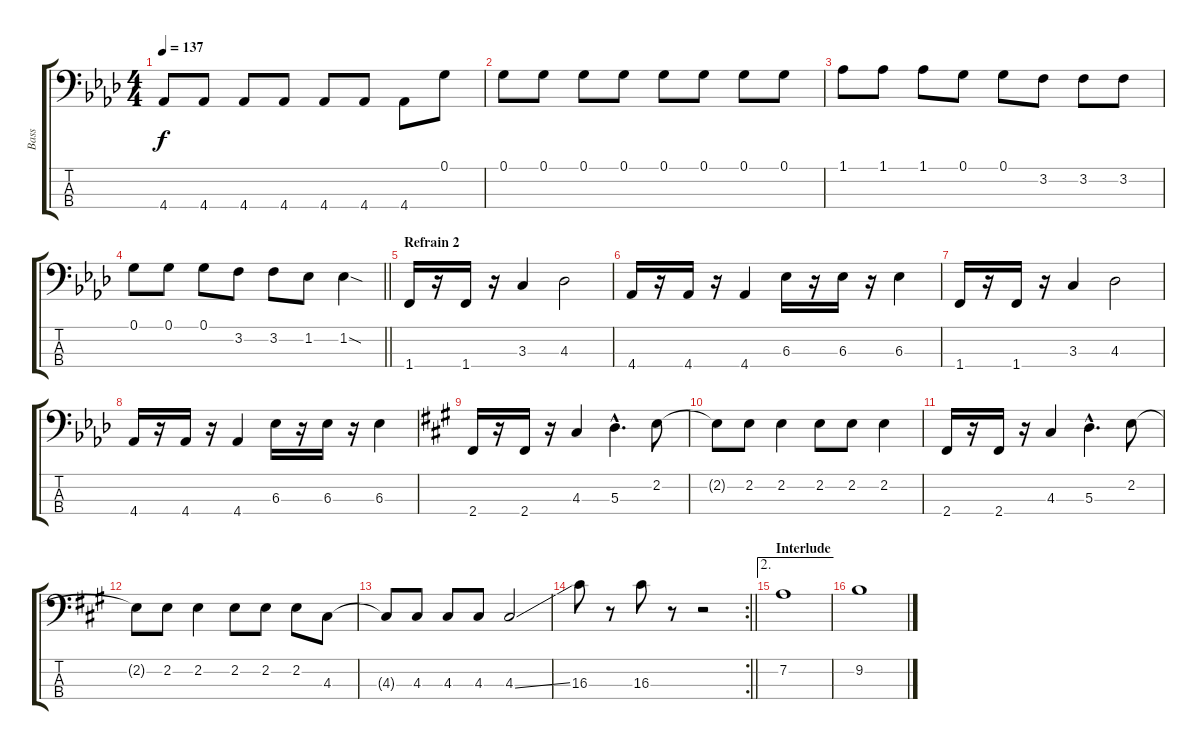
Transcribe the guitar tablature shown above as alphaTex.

\track ("Bass" "Bass") {instrument electricbassfinger}
\staff {score tabs}
\tuning (G2 D2 A1 E1) {hide}
\ts (4 4)
\tempo 137
\clef f4
\ks ab
4.4.8{dy f} 4.4.8 4.4.8 4.4.8 4.4.8 4.4.8 4.4.8 0.1.8 |
0.1.8 0.1.8 0.1.8 0.1.8 0.1.8 0.1.8 0.1.8 0.1.8 |
1.1.8 1.1.8 1.1.8 0.1.8 0.1.8 3.2.8 3.2.8 3.2.8 |
\barLineRight lightlight
0.1.8 0.1.8 0.1.8 3.2.8 3.2.8 1.2.8 1.2{sod}.4 |
\section ("" "Refrain 2")
1.4.16 r.16 1.4.16 r.16 3.3.4 4.3.2 |
4.4.16 r.16 4.4.16 r.16 4.4.4 6.3.16 r.16 6.3.16 r.16 6.3.4 |
1.4.16 r.16 1.4.16 r.16 3.3.4 4.3.2 |
4.4.16 r.16 4.4.16 r.16 4.4.4 6.3.16 r.16 6.3.16 r.16 6.3.4 |
\ks a
2.4.16 r.16 2.4.16 r.16 4.3.4 5.3{hac}.4{d} 2.2.8 |
2.2{t}.8 2.2.8 2.2.4 2.2.8 2.2.8 2.2.4 |
2.4.16 r.16 2.4.16 r.16 4.3.4 5.3{hac}.4{d} 2.2.8 |
2.2{t}.8 2.2.8 2.2.4 2.2.8 2.2.8 2.2.8 4.3.8 |
4.3{t}.8 4.3.8 4.3.8 4.3.8 4.3{ss}.2 |
\rc 2
\barLineRight lightlight
16.3.8 r.8 16.3.8 r.8 r.2 |
\ae 2
\section ("" "Interlude")
7.2.1{volume 12} |
9.2.1
